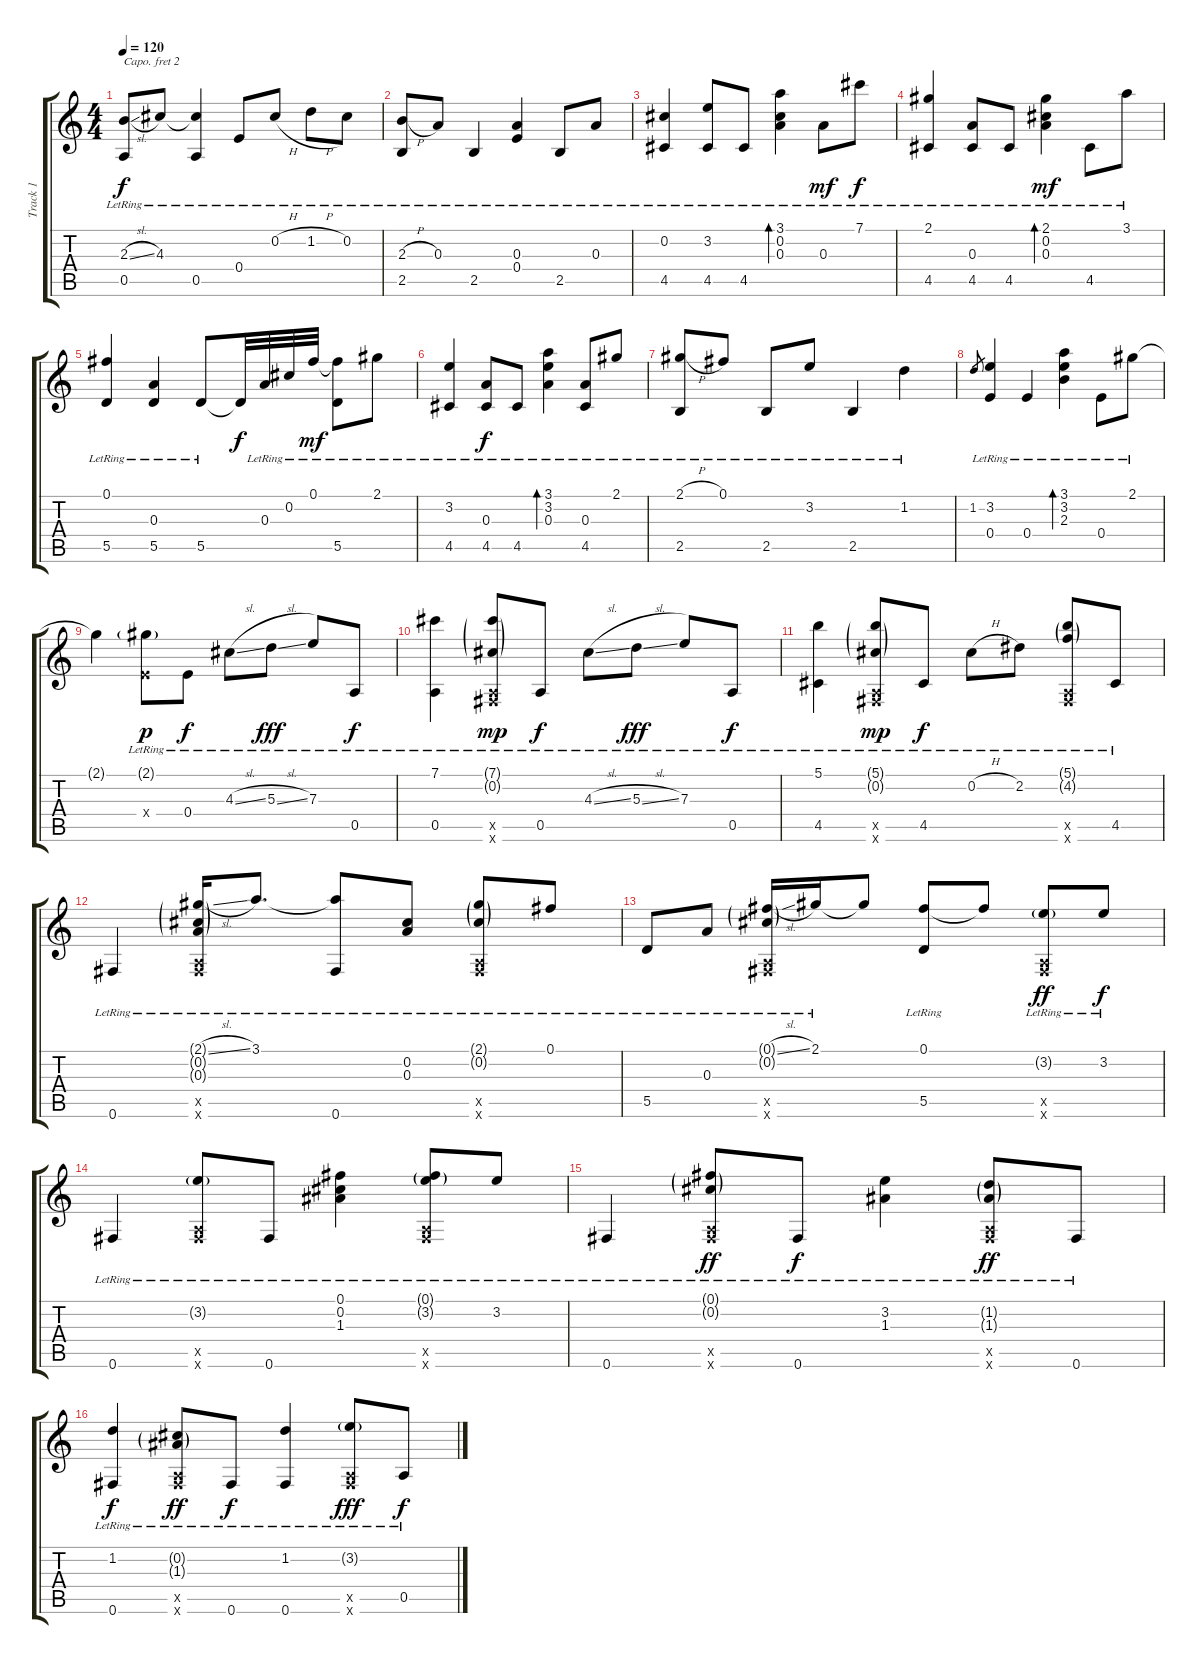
\track ("Track 1" "Track 1") {instrument acousticguitarsteel}
\staff {score tabs}
\capo 2
\tuning (E4 B3 G3 D3 G2 E2) {hide}
\ts (4 4)
\tempo 120
\clef g2
\ks c
(2.3{sl lr} 0.5{lr}).8{dy f} 4.3{lr}.8 (4.3{t} 0.5{lr}).4 0.4{lr}.8 0.2{h lr}.8 1.2{h lr}.8 0.2{lr}.8 |
(2.3{h lr} 2.5{lr}).8 0.3{lr}.8 2.5{lr}.4 (0.3{lr} 0.4{lr}).4 2.5{lr}.8 0.3{lr}.8 |
(0.2{lr} 4.5{lr}).4 (3.2{lr} 4.5{lr}).8 4.5{lr}.8 (3.1{lr} 0.2{lr} 0.3{lr}).4{bd 480} 0.3{lr}.8{dy mf} 7.1{lr}.8{dy f} |
(2.1{lr} 4.5{lr}).4 (0.3{lr} 4.5{lr}).8 4.5{lr}.8 (2.1{lr} 0.2{lr} 0.3{lr}).4{bd 480 dy mf} 4.5{lr}.8 3.1{lr}.8 |
(0.1{lr} 5.5{lr}).4 (0.3{lr} 5.5{lr}).4 5.5{lr}.8 5.5{t}.32{dy f} 0.3{lr}.32 0.2{lr}.32 0.1{lr}.32{dy mf} (0.1{t} 5.5{lr}).8 2.1{lr}.8 |
(3.2{lr} 4.5{lr}).4 (0.3{lr} 4.5{lr}).8{dy f} 4.5{lr}.8 (3.1{lr} 3.2{lr} 0.3{lr}).4{bd 480} (0.3{lr} 4.5{lr}).8 2.1{lr}.8 |
(2.1{h lr} 2.5{lr}).8 0.1{lr}.8 2.5{lr}.8 3.2{lr}.8 2.5{lr}.4 1.2{lr}.4 |
1.2.8{gr} (3.2{lr} 0.4{lr}).4 0.4{lr}.4 (3.1{lr} 3.2{lr} 2.3{lr}).4{bd 240} 0.4{lr}.8 2.1{lr}.8 |
2.1{t}.4 (2.1{g lr} 0.4{x}).8{dy p} 0.4{lr}.8{dy f} 4.3{sl lr}.8 5.3{sl lr}.8{dy fff} 7.3{lr}.8 0.5{lr}.8{dy f} |
(7.1{lr} 0.5{lr}).4 (7.1{g lr} 0.2{g lr} 0.5{x} 0.6{x}).8{dy mp} 0.5{lr}.8{dy f} 4.3{sl lr}.8 5.3{sl lr}.8{dy fff} 7.3{lr}.8 0.5{lr}.8{dy f} |
(5.1{lr} 4.5{lr}).4 (5.1{g lr} 0.2{g lr} 0.5{x} 0.6{x}).8{dy mp} 4.5{lr}.8{dy f} 0.2{h lr}.8 2.2{lr}.8 (5.1{g lr} 4.2{g lr} 0.5{x} 0.6{x}).8 4.5{lr}.8 |
0.6{lr}.4 (2.1{sl g lr} 0.2{g lr} 0.3{g lr} 0.5{x} 0.6{x}).16 3.1{lr}.8{d} (3.1{t} 0.6{lr}).8 (0.2{lr} 0.3{lr}).8 (2.1{g lr} 0.2{g lr} 0.5{x} 0.6{x}).8 0.1{lr}.8 |
5.5{lr}.8 0.3{lr}.8 (0.1{sl g lr} 0.2{g lr} 0.5{x} 0.6{x}).16 2.1{lr}.16 2.1{t}.8 (0.1{lr} 5.5{lr}).8 0.1{t}.8 (3.2{g lr} 0.5{x} 0.6{x}).8{dy ff} 3.2{lr}.8{dy f} |
0.6{lr}.4 (3.2{g lr} 0.5{x} 0.6{x}).8 0.6{lr}.8 (0.1{lr} 0.2{lr} 1.3{lr}).4 (0.1{g lr} 3.2{g lr} 0.5{x} 0.6{x}).8 3.2{lr}.8 |
0.6{lr}.4 (0.1{g lr} 0.2{g lr} 0.5{x} 0.6{x}).8{dy ff} 0.6{lr}.8{dy f} (3.2{lr} 1.3{lr}).4 (1.2{g lr} 1.3{g lr} 0.5{x} 0.6{x}).8{dy ff} 0.6{lr}.8 |
(1.2{lr} 0.6{lr}).4{dy f} (0.2{g lr} 1.3{g lr} 0.5{x} 0.6{x}).8{dy ff} 0.6{lr}.8{dy f} (1.2{lr} 0.6{lr}).4 (3.2{g lr} 0.5{x} 0.6{x}).8{dy fff} 0.5{lr}.8{dy f}
